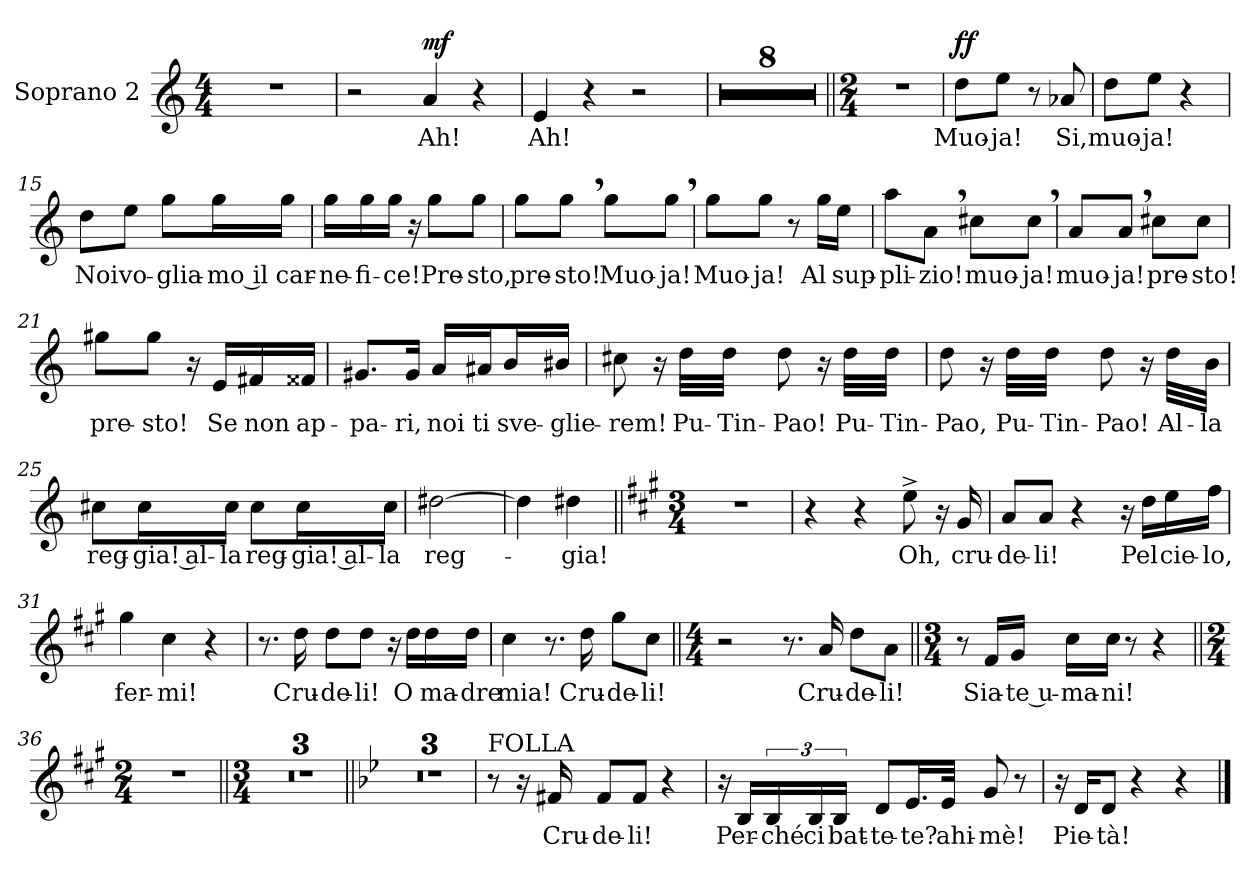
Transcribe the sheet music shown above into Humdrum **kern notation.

**kern	**text	**dynam
*part1	*part1	*part1
*staff1	*staff1	*staff1
*I"Soprano 2	*	*
*I'S2	*	*
*clefG2	*	*
*k[]	*	*
*M4/4	*	*
=1	=1	=1
1r	.	.
=2	=2	=2
2r	.	.
!	!LO:LY:b	!LO:DY:a
4a/	Ah!	mf
4r	.	.
=3	=3	=3
!	!LO:LY:b	!
4e/	Ah!	.
4r	.	.
2r	.	.
=4	=4	=4
1r	.	.
!!LO:PB:g=z
=5	=5	=5
1r	.	.
=6	=6	=6
1r	.	.
=7	=7	=7
1r	.	.
!!LO:LB:g=z
=8	=8	=8
1r	.	.
=9	=9	=9
1r	.	.
=10	=10	=10
1r	.	.
!!LO:LB:g=z
=11	=11	=11
1r	.	.
=12||	=12||	=12||
*M2/4	*	*
2r	.	.
!!LO:PB:g=z
=13	=13	=13
!	!LO:LY:b	!LO:DY:a
8dd\L	Muo-	ff
!	!LO:LY:b	!
8ee\J	-ja!	.
8r	.	.
!	!LO:LY:b	!
8a-X/	Si,	.
=14	=14	=14
!	!LO:LY:b	!
8dd\L	muo-	.
!	!LO:LY:b	!
8ee\J	-ja!	.
4r	.	.
=15	=15	=15
!	!LO:LY:b	!
8dd\L	Noi	.
!	!LO:LY:b	!
8ee\J	vo-	.
!	!LO:LY:b	!
8gg\L	-glia-	.
!	!LO:LY:b	!
16gg\L	-mo il	.
!	!LO:LY:b	!
16gg\JJ	car-	.
=16	=16	=16
!	!LO:LY:b	!
16gg\LL	-ne-	.
!	!LO:LY:b	!
16gg\	-fi-	.
!	!LO:LY:b	!
16gg\JJ	-ce!	.
16r	.	.
!	!LO:LY:b	!
8gg\L	Pre-	.
!	!LO:LY:b	!
8gg\J	-sto,	.
!!LO:PB:g=z
=17	=17	=17
!	!LO:LY:b	!
8gg\L	pre-	.
!	!LO:LY:b	!
8gg,\J	-sto!	.
!	!LO:LY:b	!
8gg\L	Muo-	.
!	!LO:LY:b	!
8gg,\J	-ja!	.
=18	=18	=18
!	!LO:LY:b	!
8gg\L	Muo-	.
!	!LO:LY:b	!
8gg\J	-ja!	.
8r	.	.
!	!LO:LY:b	!
16gg\LL	Al	.
!	!LO:LY:b	!
16ee\JJ	sup-	.
=19	=19	=19
!	!LO:LY:b	!
8aa\L	-pli-	.
!	!LO:LY:b	!
8a,\J	-zio!	.
!	!LO:LY:b	!
8cc#X\L	muo-	.
!	!LO:LY:b	!
8cc#,\J	-ja!	.
!!LO:PB:g=z
=20	=20	=20
!	!LO:LY:b	!
8a/L	muo-	.
!	!LO:LY:b	!
8a,/J	-ja!	.
!	!LO:LY:b	!
8cc#X\L	pre-	.
!	!LO:LY:b	!
8cc#\J	-sto!	.
=21	=21	=21
!	!LO:LY:b	!
8gg#X\L	pre-	.
!	!LO:LY:b	!
8gg#\J	-sto!	.
16r	.	.
!	!LO:LY:b	!
16e/LL	Se	.
!	!LO:LY:b	!
16f#X/	non	.
!	!LO:LY:b	!
16f##X/JJ	ap-	.
=22	=22	=22
!	!LO:LY:b	!
8.g#X/L	-pa-	.
!	!LO:LY:b	!
16g#/Jk	-ri,	.
!	!LO:LY:b	!
16a/LL	noi	.
!	!LO:LY:b	!
16a#X/J	ti	.
!	!LO:LY:b	!
16b/L	sve-	.
!	!LO:LY:b	!
16b#X/JJ	-glie-	.
!!LO:PB:g=z
=23	=23	=23
!	!LO:LY:b	!
8cc#X\	-rem!	.
16r	.	.
!	!LO:LY:b	!
32dd\LLL	Pu-	.
!	!LO:LY:b	!
32dd\JJJ	-Tin-	.
!	!LO:LY:b	!
8dd\	-Pao!	.
16r	.	.
!	!LO:LY:b	!
32dd\LLL	Pu-	.
!	!LO:LY:b	!
32dd\JJJ	-Tin-	.
=24	=24	=24
!	!LO:LY:b	!
8dd\	-Pao,	.
16r	.	.
!	!LO:LY:b	!
32dd\LLL	Pu-	.
!	!LO:LY:b	!
32dd\JJJ	-Tin-	.
!	!LO:LY:b	!
8dd\	-Pao!	.
16r	.	.
!	!LO:LY:b	!
32dd\LLL	Al-	.
!	!LO:LY:b	!
32b\JJJ	-la	.
!!LO:PB:g=z
=25	=25	=25
!	!LO:LY:b	!
8cc#X\L	reg-	.
!	!LO:LY:b	!
16cc#\L	-gia! al-	.
!	!LO:LY:b	!
16cc#\JJ	-la	.
!	!LO:LY:b	!
8cc#\L	reg-	.
!	!LO:LY:b	!
16cc#\L	-gia! al-	.
!	!LO:LY:b	!
16cc#\JJ	-la	.
=26	=26	=26
!	!LO:LY:b	!
[2dd#X\	reg-	.
=27	=27	=27
4dd#\]	.	.
!	!LO:LY:b	!
4dd#X\	-gia!	.
!!LO:PB:g=z
=28||	=28||	=28||
*k[f#c#g#]	*	*
*M3/4	*	*
2.r	.	.
=29	=29	=29
4r	.	.
4r	.	.
!	!LO:LY:b	!
8ee^\	Oh,	.
16r	.	.
!	!LO:LY:b	!
16g#/	cru-	.
!!LO:PB:g=z
=30	=30	=30
!	!LO:LY:b	!
8a/L	-de-	.
!	!LO:LY:b	!
8a/J	-li!	.
4r	.	.
16r	.	.
!	!LO:LY:b	!
16dd\LL	Pel	.
!	!LO:LY:b	!
16ee\	cie-	.
!	!LO:LY:b	!
16ff#\JJ	-lo,	.
=31	=31	=31
!	!LO:LY:b	!
4gg#\	fer-	.
!	!LO:LY:b	!
4cc#\	-mi!	.
4r	.	.
!!LO:PB:g=z
=32	=32	=32
8.r	.	.
!	!LO:LY:b	!
16dd\	Cru-	.
!	!LO:LY:b	!
8dd\L	-de-	.
!	!LO:LY:b	!
8dd\J	-li!	.
16r	.	.
!	!LO:LY:b	!
16dd\LL	O	.
!	!LO:LY:b	!
16dd\	ma-	.
!	!LO:LY:b	!
16dd\JJ	-dre	.
=33	=33	=33
!	!LO:LY:b	!
4cc#\	mia!	.
8.r	.	.
!	!LO:LY:b	!
16dd\	Cru-	.
!	!LO:LY:b	!
8gg#\L	-de-	.
!	!LO:LY:b	!
8cc#\J	-li!	.
!!LO:PB:g=z
=34||	=34||	=34||
*M4/4	*	*
2r	.	.
8.r	.	.
!	!LO:LY:b	!
16a/	Cru-	.
!	!LO:LY:b	!
8dd\L	-de-	.
!	!LO:LY:b	!
8a\J	-li!	.
!!LO:PB:g=z
=35||	=35||	=35||
*M3/4	*	*
8r	.	.
!	!LO:LY:b	!
16f#/LL	Sia-	.
!	!LO:LY:b	!
16g#/JJ	-te u-	.
!	!LO:LY:b	!
16cc#\LL	-ma-	.
!	!LO:LY:b	!
16cc#\JJ	-ni!	.
8r	.	.
4r	.	.
=36||	=36||	=36||
*M2/4	*	*
2r	.	.
!!LO:PB:g=z
=37||	=37||	=37||
*M3/4	*	*
2.r	.	.
=38	=38	=38
2.r	.	.
!!LO:LB:g=z
=39	=39	=39
2.r	.	.
=40||	=40||	=40||
*k[b-e-]	*	*
2.r	.	.
=41	=41	=41
2.r	.	.
!!LO:PB:g=z
=42	=42	=42
2.r	.	.
=43	=43	=43
!LO:TX:a:t=FOLLA	!	!
8r	.	.
16r	.	.
!	!LO:LY:b	!
16f#X/	Cru-	.
!	!LO:LY:b	!
8f#/L	-de-	.
!	!LO:LY:b	!
8f#/J	-li!	.
4r	.	.
!!LO:PB:g=z
=44	=44	=44
16r	.	.
!	!LO:LY:b	!
16B-/LL	Per-	.
!	!LO:LY:b	!
24B-/	-ché	.
!	!LO:LY:b	!
24B-/	ci	.
!	!LO:LY:b	!
24B-/JJ	bat-	.
!	!LO:LY:b	!
8d/L	-te-	.
!	!LO:LY:b	!
16.e-/L	-te?	.
!	!LO:LY:b	!
32e-/JJk	ahi-	.
!	!LO:LY:b	!
8g/	-mè!	.
8r	.	.
=45	=45	=45
16r	.	.
!	!LO:LY:b	!
16d/KL	Pie-	.
!	!LO:LY:b	!
8d/J	-tà!	.
4r	.	.
4r	.	.
==	==	==
*-	*-	*-
